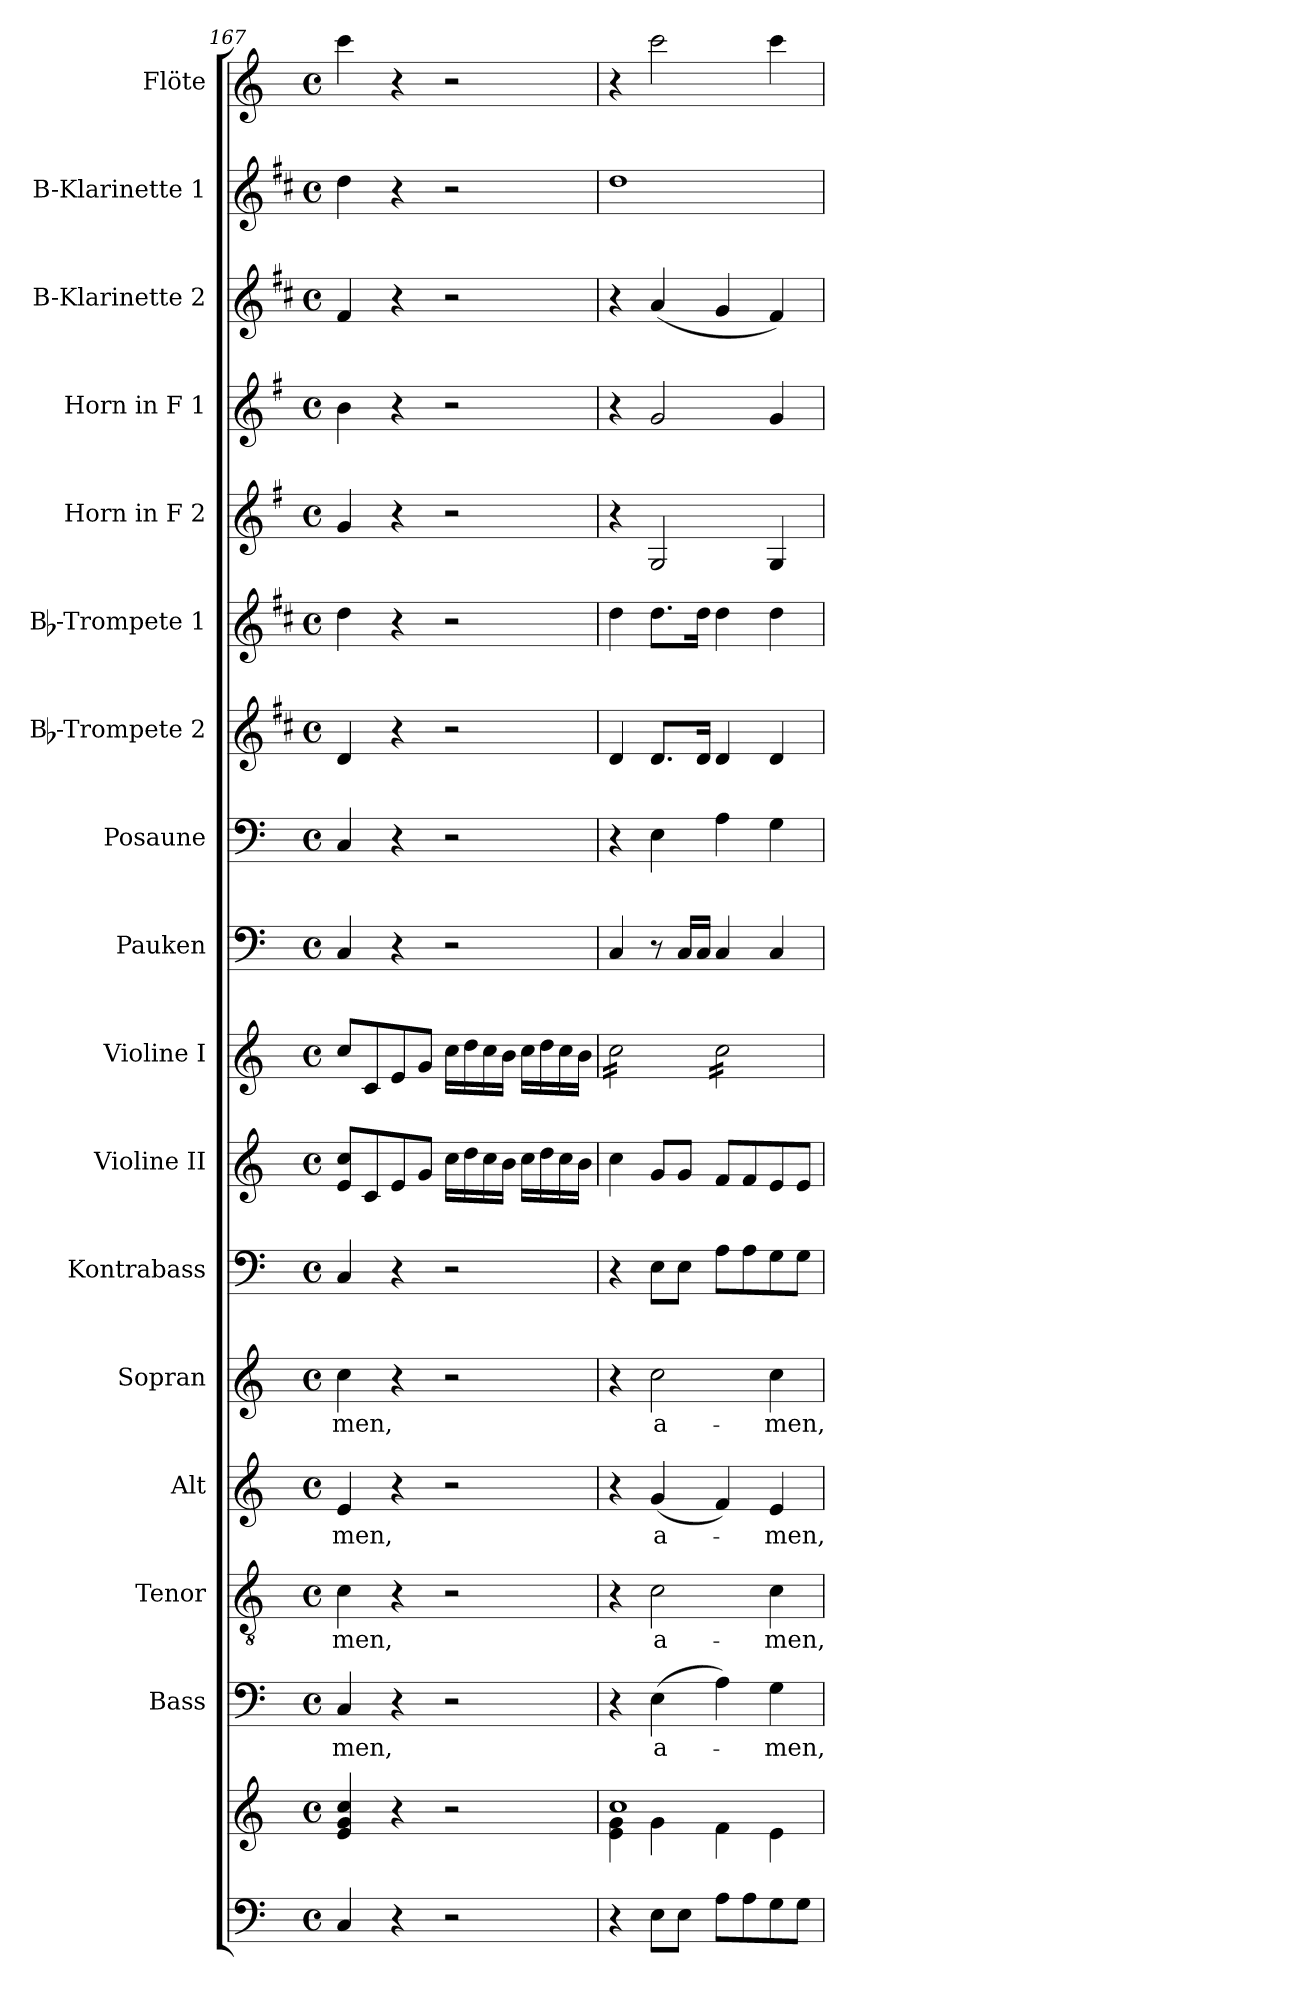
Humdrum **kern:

**kern	**kern	**kern	**text	**kern	**text	**kern	**text	**kern	**text	**kern	**kern	**kern	**kern	**kern	**kern	**kern	**kern	**kern	**kern	**kern	**kern
*part17	*part17	*part16	*part16	*part15	*part15	*part14	*part14	*part13	*part13	*part12	*part11	*part10	*part9	*part8	*part7	*part6	*part5	*part4	*part3	*part2	*part1
*staff18	*staff17	*staff16	*staff16	*staff15	*staff15	*staff14	*staff14	*staff13	*staff13	*staff12	*staff11	*staff10	*staff9	*staff8	*staff7	*staff6	*staff5	*staff4	*staff3	*staff2	*staff1
*	*	*I"Bass	*	*I"Tenor	*	*I"Alt	*	*I"Sopran	*	*I"Kontrabass	*I"Violine II	*I"Violine I	*I"Pauken	*I"Posaune	*I"Bb-Trompete 2	*I"Bb-Trompete 1	*I"Horn in F 2	*I"Horn in F 1	*I"B-Klarinette 2	*I"B-Klarinette 1	*I"Flöte
*	*	*I'B.	*	*I'T.	*	*I'A.	*	*I'S.	*	*I'Kb.	*I'Vl. II	*I'Vl. I	*I'Pk.	*I'Pos.	*I'Bb Trp. 2	*I'Bb Trp. 1	*I'Hrn. 2	*I'Hrn. 1	*I'B Kl. 2	*I'B Kl. 1	*I'Fl.
*clefF4	*clefG2	*clefF4	*	*clefGv2	*	*clefG2	*	*clefG2	*	*clefF4	*clefG2	*clefG2	*clefF4	*clefF4	*clefG2	*clefG2	*clefG2	*clefG2	*clefG2	*clefG2	*clefG2
*	*	*	*	*	*	*	*	*	*	*ITrd7c12	*	*	*	*	*ITrd1c2	*ITrd1c2	*ITrd4c7	*ITrd4c7	*ITrd1c2	*ITrd1c2	*
*k[]	*k[]	*k[]	*	*k[]	*	*k[]	*	*k[]	*	*k[]	*k[]	*k[]	*k[]	*k[]	*k[]	*k[]	*k[]	*k[]	*k[]	*k[]	*k[]
*C:	*C:	*C:	*	*C:	*	*C:	*	*C:	*	*C:	*C:	*C:	*C:	*C:	*C:	*C:	*C:	*C:	*C:	*C:	*C:
*M4/4	*M4/4	*M4/4	*	*M4/4	*	*M4/4	*	*M4/4	*	*M4/4	*M4/4	*M4/4	*M4/4	*M4/4	*M4/4	*M4/4	*M4/4	*M4/4	*M4/4	*M4/4	*M4/4
*met(c)	*met(c)	*met(c)	*	*met(c)	*	*met(c)	*	*met(c)	*	*met(c)	*met(c)	*met(c)	*met(c)	*met(c)	*met(c)	*met(c)	*met(c)	*met(c)	*met(c)	*met(c)	*met(c)
=167	=167	=167	=167	=167	=167	=167	=167	=167	=167	=167	=167	=167	=167	=167	=167	=167	=167	=167	=167	=167	=167
!	!	!	!LO:LY:b	!	!LO:LY:b	!	!LO:LY:b	!	!LO:LY:b	!	!	!	!	!	!	!	!	!	!	!	!
4C/	4e/ 4g/ 4cc/	4C/	-men,	4c\	-men,	4e/	-men,	4cc\	-men,	4CC/	8e/ 8cc/L	8cc/L	4C/	4C/	4c/	4cc\	4c/	4e\	4e/	4cc\	4ccc\
.	.	.	.	.	.	.	.	.	.	.	8c/	8c/	.	.	.	.	.	.	.	.	.
4r	4r	4r	.	4r	.	4r	.	4r	.	4r	8e/	8e/	4r	4r	4r	4r	4r	4r	4r	4r	4r
.	.	.	.	.	.	.	.	.	.	.	8g/J	8g/J	.	.	.	.	.	.	.	.	.
2r	2r	2r	.	2r	.	2r	.	2r	.	2r	16cc\LL	16cc\LL	2r	2r	2r	2r	2r	2r	2r	2r	2r
.	.	.	.	.	.	.	.	.	.	.	16dd\	16dd\	.	.	.	.	.	.	.	.	.
.	.	.	.	.	.	.	.	.	.	.	16cc\	16cc\	.	.	.	.	.	.	.	.	.
.	.	.	.	.	.	.	.	.	.	.	16b\JJ	16b\JJ	.	.	.	.	.	.	.	.	.
.	.	.	.	.	.	.	.	.	.	.	16cc\LL	16cc\LL	.	.	.	.	.	.	.	.	.
.	.	.	.	.	.	.	.	.	.	.	16dd\	16dd\	.	.	.	.	.	.	.	.	.
.	.	.	.	.	.	.	.	.	.	.	16cc\	16cc\	.	.	.	.	.	.	.	.	.
.	.	.	.	.	.	.	.	.	.	.	16b\JJ	16b\JJ	.	.	.	.	.	.	.	.	.
=168	=168	=168	=168	=168	=168	=168	=168	=168	=168	=168	=168	=168	=168	=168	=168	=168	=168	=168	=168	=168	=168
*	*^	*	*	*	*	*	*	*	*	*	*	*	*	*	*	*	*	*	*	*	*
*	*	*	*	*	*	*	*	*	*	*	*	*	*tremolo	*	*	*	*	*	*	*	*	*
4r	1cc	4e\ 4g\	4r	.	4r	.	4r	.	4r	.	4r	4cc\	16cc\LL	4C/	4r	4c/	4cc\	4r	4r	4r	1cc	4r
.	.	.	.	.	.	.	.	.	.	.	.	.	16cc\	.	.	.	.	.	.	.	.	.
.	.	.	.	.	.	.	.	.	.	.	.	.	16cc\	.	.	.	.	.	.	.	.	.
.	.	.	.	.	.	.	.	.	.	.	.	.	16cc\	.	.	.	.	.	.	.	.	.
!	!	!	!	!LO:LY:b	!	!LO:LY:b	!	!LO:LY:b	!	!LO:LY:b	!	!	!	!	!	!	!	!	!	!	!	!
8E\L	.	4g\	(>4E\	a-	2c\	a-	(<4g/	a-	2cc\	a-	8EE\L	8g/L	16cc\	8r	4E\	8.c/L	8.cc\L	2C/	2c/	(<4g/	.	2ccc\
.	.	.	.	.	.	.	.	.	.	.	.	.	16cc\	.	.	.	.	.	.	.	.	.
8E\J	.	.	.	.	.	.	.	.	.	.	8EE\J	8g/J	16cc\	16C/LL	.	.	.	.	.	.	.	.
.	.	.	.	.	.	.	.	.	.	.	.	.	16cc\JJ	16C/JJ	.	16c/Jk	16cc\Jk	.	.	.	.	.
8A\L	.	4f\	4A\)	.	.	.	4f/)	.	.	.	8AA\L	8f/L	16cc\LL	4C/	4A\	4c/	4cc\	.	.	4f/	.	.
.	.	.	.	.	.	.	.	.	.	.	.	.	16cc\	.	.	.	.	.	.	.	.	.
8A\	.	.	.	.	.	.	.	.	.	.	8AA\	8f/	16cc\	.	.	.	.	.	.	.	.	.
.	.	.	.	.	.	.	.	.	.	.	.	.	16cc\	.	.	.	.	.	.	.	.	.
!	!	!	!	!LO:LY:b	!	!LO:LY:b	!	!LO:LY:b	!	!LO:LY:b	!	!	!	!	!	!	!	!	!	!	!	!
8G\	.	4e\	4G\	-men,	4c\	-men,	4e/	-men,	4cc\	-men,	8GG\	8e/	16cc\	4C/	4G\	4c/	4cc\	4C/	4c/	4e/)	.	4ccc\
.	.	.	.	.	.	.	.	.	.	.	.	.	16cc\	.	.	.	.	.	.	.	.	.
8G\J	.	.	.	.	.	.	.	.	.	.	8GG\J	8e/J	16cc\	.	.	.	.	.	.	.	.	.
.	.	.	.	.	.	.	.	.	.	.	.	.	16cc\JJ	.	.	.	.	.	.	.	.	.
*	*	*	*	*	*	*	*	*	*	*	*	*	*Xtremolo	*	*	*	*	*	*	*	*	*
*	*v	*v	*	*	*	*	*	*	*	*	*	*	*	*	*	*	*	*	*	*	*	*
=	=	=	=	=	=	=	=	=	=	=	=	=	=	=	=	=	=	=	=	=	=
*-	*-	*-	*-	*-	*-	*-	*-	*-	*-	*-	*-	*-	*-	*-	*-	*-	*-	*-	*-	*-	*-
